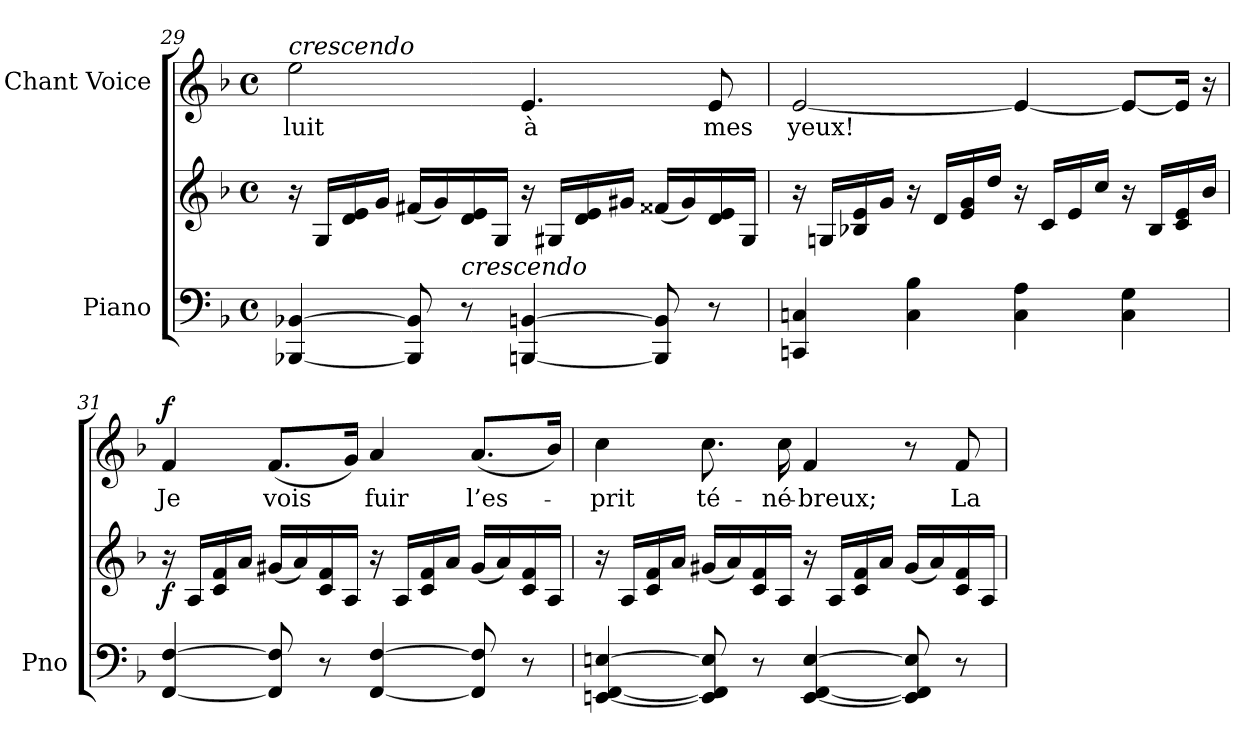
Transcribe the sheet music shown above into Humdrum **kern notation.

**kern	**kern	**dynam	**kern	**text	**dynam
*part2	*part2	*part2	*part1	*part1	*part1
*staff3	*staff2	*staff2/3	*staff1	*staff1	*staff1
*I"Piano	*	*	*I"Chant Voice	*	*
*I'Pno	*	*	*	*	*
!!LO:LB:g=z
*clefF4	*clefG2	*	*clefG2	*	*
*k[b-]	*k[b-]	*	*k[b-]	*	*
*M4/4	*M4/4	*	*M4/4	*	*
*met(c)	*met(c)	*	*met(c)	*	*
=29	=29	=29	=29	=29	=29
!	!	!	!LO:TX:a:i:t=crescendo	!	!
!	!	!	!	!LO:LY:b	!
[4BBB-X/ [4BB-X/	16r	.	2ee\	luit	.
.	16G/LL	.	.	.	.
.	16d/ 16e/	.	.	.	.
.	16g/JJ	.	.	.	.
8BBB-/] 8BB-/]	(<16f#X/LL	.	.	.	.
.	16g/)	.	.	.	.
!	!LO:TX:b:i:t=crescendo	!	!	!	!
8r	16d/ 16e/	.	.	.	.
.	16G/JJ	.	.	.	.
!	!	!	!	!LO:LY:b	!
[4BBBn/ [4BBn/	16r	.	4.e/	à	.
.	16G#X/LL	.	.	.	.
.	16d/ 16e/	.	.	.	.
.	16g#X/JJ	.	.	.	.
8BBB/] 8BB/]	(<16f##X/LL	.	.	.	.
.	16g#/)	.	.	.	.
!	!	!	!	!LO:LY:b	!
8r	16d/ 16e/	.	8e/	mes	.
.	16G#/JJ	.	.	.	.
=30	=30	=30	=30	=30	=30
!	!	!	!	!LO:LY:b	!
4CCn/ 4Cn/	16r	.	[2e/	yeux!	.
.	16Gn/LL	.	.	.	.
.	16B-X/ 16e/	.	.	.	.
.	16g/JJ	.	.	.	.
4C\ 4B-\	16r	.	.	.	.
.	16d/LL	.	.	.	.
.	16e/ 16g/	.	.	.	.
.	16dd/JJ	.	.	.	.
4C\ 4A\	16r	.	4e/_	.	.
.	16c/LL	.	.	.	.
.	16e/	.	.	.	.
.	16cc/JJ	.	.	.	.
4C\ 4G\	16r	.	8e/L_	.	.
.	16B-/LL	.	.	.	.
.	16c/ 16e/	.	16e/Jk]	.	.
.	16b-/JJ	.	16r	.	.
!!LO:LB:g=z
=31	=31	=31	=31	=31	=31
!	!	!LO:DY:b	!	!LO:LY:b	!LO:DY:a
[4FF/ [4F/	16r	f	4f/	Je	f
.	16A/LL	.	.	.	.
.	16c/ 16f/	.	.	.	.
.	16a/JJ	.	.	.	.
!	!	!	!	!LO:LY:b	!
8FF/] 8F/]	(<16g#X/LL	.	(<8.f/L	vois	.
.	16a/)	.	.	.	.
8r	16c/ 16f/	.	.	.	.
.	16A/JJ	.	16g/Jk)	.	.
!	!	!	!	!LO:LY:b	!
[4FF/ [4F/	16r	.	4a/	fuir	.
.	16A/LL	.	.	.	.
.	16c/ 16f/	.	.	.	.
.	16a/JJ	.	.	.	.
!	!	!	!	!LO:LY:b	!
8FF/] 8F/]	(<16g#/LL	.	(<8.a/L	l’es-	.
.	16a/)	.	.	.	.
8r	16c/ 16f/	.	.	.	.
.	16A/JJ	.	16b-/Jk)	.	.
=32	=32	=32	=32	=32	=32
!	!	!	!	!LO:LY:b	!
[4EEn/ [4FF/ [4En/	16r	.	4cc\	-prit	.
.	16A/LL	.	.	.	.
.	16c/ 16f/	.	.	.	.
.	16a/JJ	.	.	.	.
!	!	!	!	!LO:LY:b	!
8EE/] 8FF/] 8E/]	(<16g#X/LL	.	8.cc\	té-	.
.	16a/)	.	.	.	.
8r	16c/ 16f/	.	.	.	.
!	!	!	!	!LO:LY:b	!
.	16A/JJ	.	16cc\	-né-	.
!	!	!	!	!LO:LY:b	!
[4EE/ [4FF/ [4E/	16r	.	4f/	-breux;	.
.	16A/LL	.	.	.	.
.	16c/ 16f/	.	.	.	.
.	16a/JJ	.	.	.	.
8EE/] 8FF/] 8E/]	(<16g#/LL	.	8r	.	.
.	16a/)	.	.	.	.
!	!	!	!	!LO:LY:b	!
8r	16c/ 16f/	.	8f/	La	.
.	16A/JJ	.	.	.	.
=	=	=	=	=	=
*-	*-	*-	*-	*-	*-
